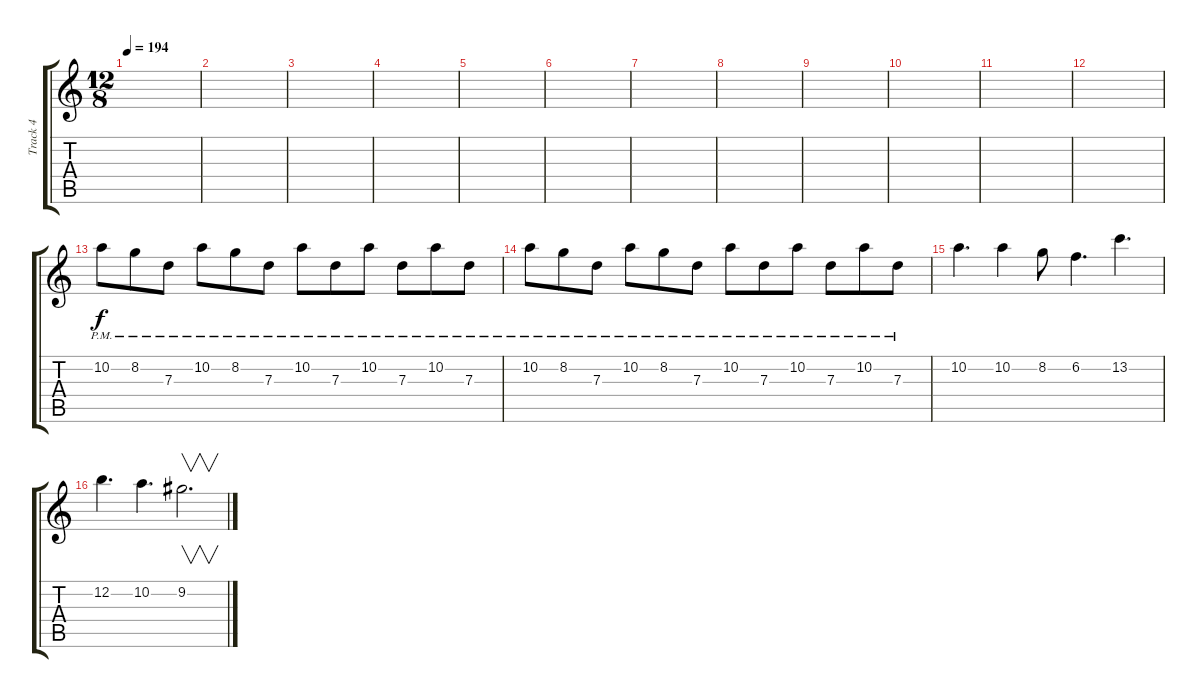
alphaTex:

\track ("Track 4" "Track 4") {instrument distortionguitar}
\staff {score tabs}
\tuning (E4 B3 G3 D3 A2 D2) {hide}
\ts (12 8)
\tempo 194
\clef g2
\ks c
|
|
|
|
|
|
|
|
|
|
|
|
10.2{pm}.8 8.2{pm}.8 7.3{pm}.8 10.2{pm}.8 8.2{pm}.8 7.3{pm}.8 10.2{pm}.8 7.3{pm}.8 10.2{pm}.8 7.3{pm}.8 10.2{pm}.8 7.3{pm}.8 |
10.2{pm}.8 8.2{pm}.8 7.3{pm}.8 10.2{pm}.8 8.2{pm}.8 7.3{pm}.8 10.2{pm}.8 7.3{pm}.8 10.2{pm}.8 7.3{pm}.8 10.2{pm}.8 7.3{pm}.8 |
10.2.4{d volume 16} 10.2.4 8.2.8 6.2.4{d} 13.2.4{d} |
12.2.4{d} 10.2.4{d} 9.2.2{v d}
